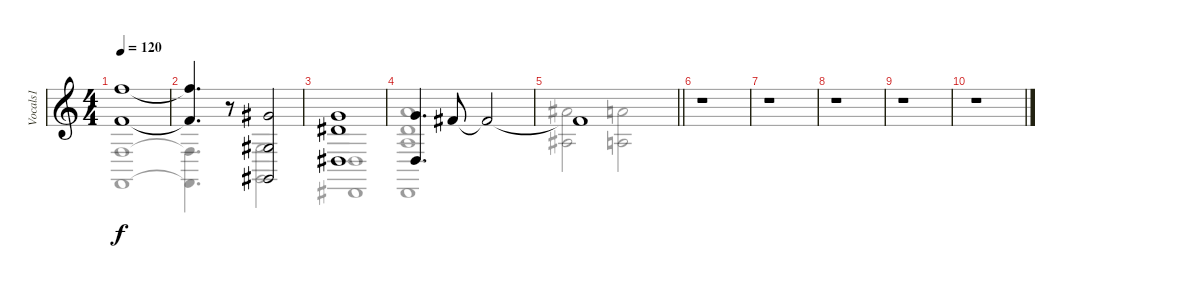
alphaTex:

\track ("Vocals1" "Vocals1") {instrument stringensemble1}
\staff {score}
\tuning (E4 C4 G3 C3 G2 C2) {hide}
\voice
\ts (4 4)
\tempo 120
\clef g2
\ks c
(13.1 5.2).1{dy f} |
(13.1{t} 5.2{t}).4{d} r.8 (8.2 8.4 8.6).2 |
(7.2 8.3 8.5).1 |
(3.1 2.4).4{d} 2.1.8 2.1{t}.2 |
\barLineRight lightlight
2.1{t}.1 |
\section ("" "")
r.1 |
r.1 |
r.1 |
r.1 |
r.1
\voice
\clef g2
\ottava regular
\simile none
\ks c
(5.4 5.6).1{dy f} |
(5.4{t} 5.6{t}).4{d} r.8 (8.4 8.6).2 |
(3.4 3.6).1 |
(9.2 7.3 9.4 2.6).1 |
\barLineRight lightlight
(10.2 10.4).2 (9.2 9.4).2 |
|
|
|
|
